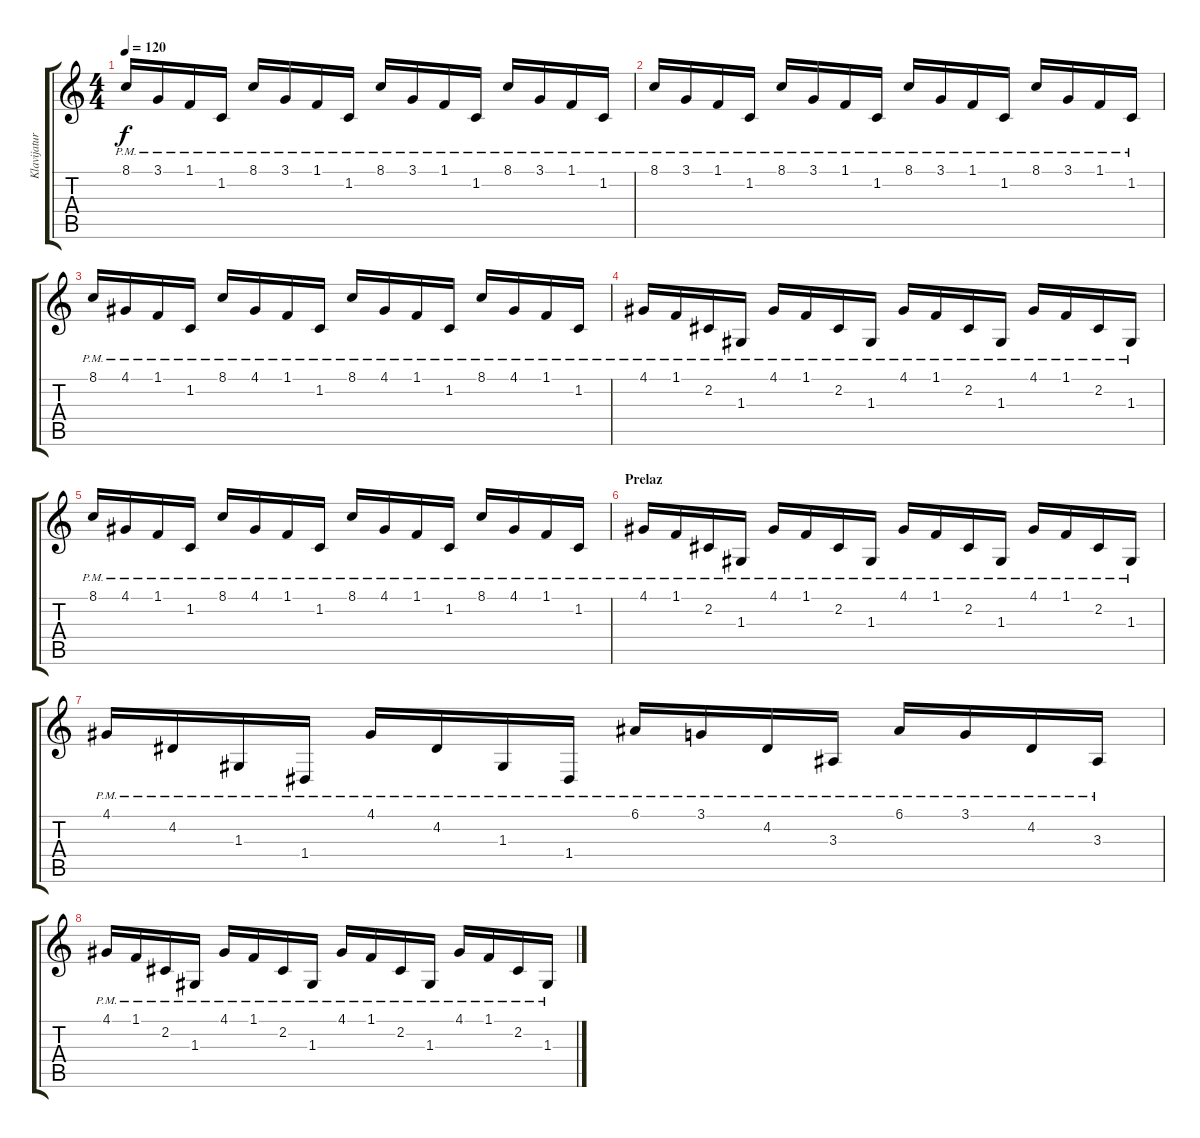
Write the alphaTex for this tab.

\track ("Klavijature 2" "Klavijatur") {instrument pizzicatostrings}
\staff {score tabs}
\tuning (E4 B3 G3 D3 A2 E2) {hide}
\ts (4 4)
\tempo 120
\clef g2
\ks c
8.1{pm}.16{dy f} 3.1{pm}.16 1.1{pm}.16 1.2{pm}.16 8.1{pm}.16 3.1{pm}.16 1.1{pm}.16 1.2{pm}.16 8.1{pm}.16 3.1{pm}.16 1.1{pm}.16 1.2{pm}.16 8.1{pm}.16 3.1{pm}.16 1.1{pm}.16 1.2{pm}.16 |
8.1{pm}.16 3.1{pm}.16 1.1{pm}.16 1.2{pm}.16 8.1{pm}.16 3.1{pm}.16 1.1{pm}.16 1.2{pm}.16 8.1{pm}.16 3.1{pm}.16 1.1{pm}.16 1.2{pm}.16 8.1{pm}.16 3.1{pm}.16 1.1{pm}.16 1.2{pm}.16 |
8.1{pm}.16 4.1{pm}.16 1.1{pm}.16 1.2{pm}.16 8.1{pm}.16 4.1{pm}.16 1.1{pm}.16 1.2{pm}.16 8.1{pm}.16 4.1{pm}.16 1.1{pm}.16 1.2{pm}.16 8.1{pm}.16 4.1{pm}.16 1.1{pm}.16 1.2{pm}.16 |
4.1{pm}.16 1.1{pm}.16 2.2{pm}.16 1.3{pm}.16 4.1{pm}.16 1.1{pm}.16 2.2{pm}.16 1.3{pm}.16 4.1{pm}.16 1.1{pm}.16 2.2{pm}.16 1.3{pm}.16 4.1{pm}.16 1.1{pm}.16 2.2{pm}.16 1.3{pm}.16 |
8.1{pm}.16 4.1{pm}.16 1.1{pm}.16 1.2{pm}.16 8.1{pm}.16 4.1{pm}.16 1.1{pm}.16 1.2{pm}.16 8.1{pm}.16 4.1{pm}.16 1.1{pm}.16 1.2{pm}.16 8.1{pm}.16 4.1{pm}.16 1.1{pm}.16 1.2{pm}.16 |
\section ("" "Prelaz")
4.1{pm}.16 1.1{pm}.16 2.2{pm}.16 1.3{pm}.16 4.1{pm}.16 1.1{pm}.16 2.2{pm}.16 1.3{pm}.16 4.1{pm}.16 1.1{pm}.16 2.2{pm}.16 1.3{pm}.16 4.1{pm}.16 1.1{pm}.16 2.2{pm}.16 1.3{pm}.16 |
4.1{pm}.16 4.2{pm}.16 1.3{pm}.16 1.4{pm}.16 4.1{pm}.16 4.2{pm}.16 1.3{pm}.16 1.4{pm}.16 6.1{pm}.16 3.1{pm}.16 4.2{pm}.16 3.3{pm}.16 6.1{pm}.16 3.1{pm}.16 4.2{pm}.16 3.3{pm}.16 |
4.1{pm}.16 1.1{pm}.16 2.2{pm}.16 1.3{pm}.16 4.1{pm}.16 1.1{pm}.16 2.2{pm}.16 1.3{pm}.16 4.1{pm}.16 1.1{pm}.16 2.2{pm}.16 1.3{pm}.16 4.1{pm}.16 1.1{pm}.16 2.2{pm}.16 1.3{pm}.16
